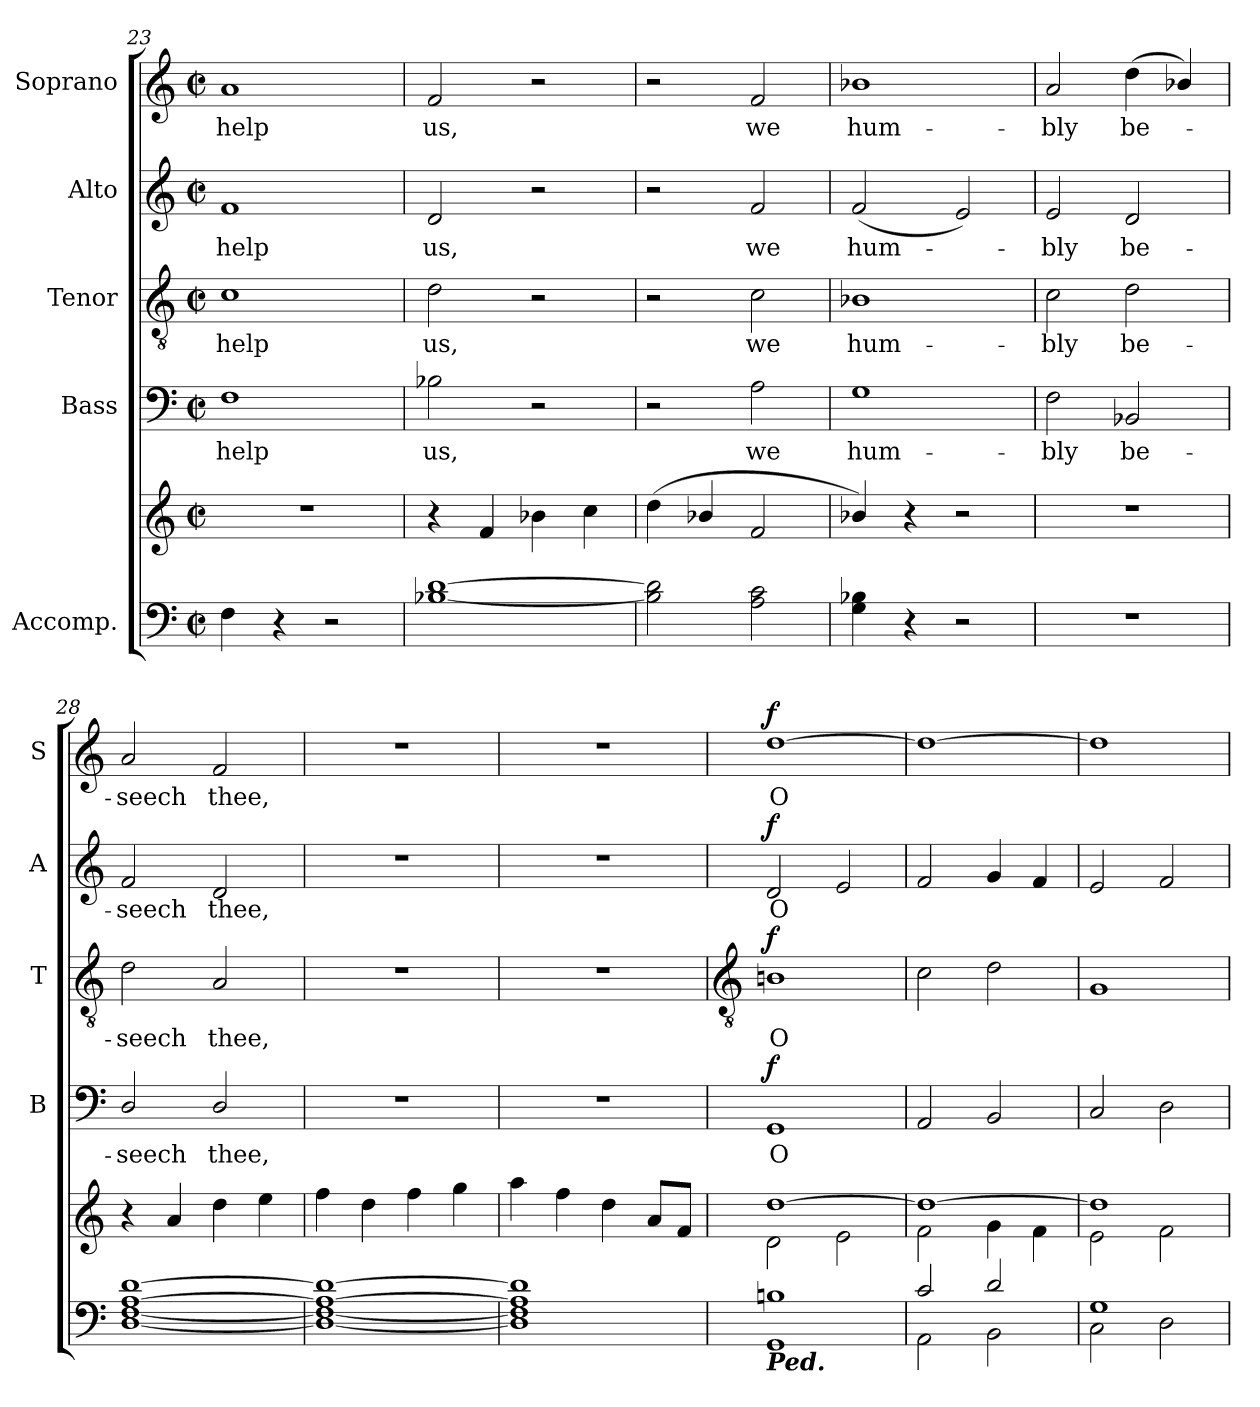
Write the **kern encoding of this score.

**kern	**kern	**dynam	**kern	**text	**dynam	**kern	**text	**dynam	**kern	**text	**dynam	**kern	**text	**dynam
*part5	*part5	*part5	*part4	*part4	*part4	*part3	*part3	*part3	*part2	*part2	*part2	*part1	*part1	*part1
*staff6	*staff5	*staff5/6	*staff4	*staff4	*staff4	*staff3	*staff3	*staff3	*staff2	*staff2	*staff2	*staff1	*staff1	*staff1
*I"Accomp.	*	*	*I"Bass	*	*	*I"Tenor	*	*	*I"Alto	*	*	*I"Soprano	*	*
*	*	*	*I'B	*	*	*I'T	*	*	*I'A	*	*	*I'S	*	*
*clefF4	*clefG2	*	*clefF4	*	*	*clefGv2	*	*	*clefG2	*	*	*clefG2	*	*
*k[]	*k[]	*	*k[]	*	*	*k[]	*	*	*k[]	*	*	*k[]	*	*
*C:	*C:	*	*C:	*	*	*C:	*	*	*C:	*	*	*C:	*	*
*M2/2	*M2/2	*	*M2/2	*	*	*M2/2	*	*	*M2/2	*	*	*M2/2	*	*
*met(c|)	*met(c|)	*	*met(c|)	*	*	*met(c|)	*	*	*met(c|)	*	*	*met(c|)	*	*
=23	=23	=23	=23	=23	=23	=23	=23	=23	=23	=23	=23	=23	=23	=23
!	!	!	!	!LO:LY:b	!	!	!LO:LY:b	!	!	!LO:LY:b	!	!	!LO:LY:b	!
4F	1r	.	1F	help	.	1c	help	.	1f	help	.	1a	help	.
4r	.	.	.	.	.	.	.	.	.	.	.	.	.	.
2r	.	.	.	.	.	.	.	.	.	.	.	.	.	.
=24	=24	=24	=24	=24	=24	=24	=24	=24	=24	=24	=24	=24	=24	=24
!	!	!	!	!LO:LY:b	!	!	!LO:LY:b	!	!	!LO:LY:b	!	!	!LO:LY:b	!
[1B-X [1d	4r	.	2B-X	us,	.	2d	us,	.	2d	us,	.	2f	us,	.
.	4f	.	.	.	.	.	.	.	.	.	.	.	.	.
.	4b-X	.	2r	.	.	2r	.	.	2r	.	.	2r	.	.
.	4cc	.	.	.	.	.	.	.	.	.	.	.	.	.
=25	=25	=25	=25	=25	=25	=25	=25	=25	=25	=25	=25	=25	=25	=25
2B-] 2d]	(<4dd	.	2r	.	.	2r	.	.	2r	.	.	2r	.	.
.	4b-X/	.	.	.	.	.	.	.	.	.	.	.	.	.
!	!	!	!	!LO:LY:b	!	!	!LO:LY:b	!	!	!LO:LY:b	!	!	!LO:LY:b	!
2A 2c	2f	.	2A	we	.	2c	we	.	2f	we	.	2f	we	.
=26	=26	=26	=26	=26	=26	=26	=26	=26	=26	=26	=26	=26	=26	=26
!	!	!	!	!LO:LY:b	!	!	!LO:LY:b	!	!	!LO:LY:b	!	!	!LO:LY:b	!
4G 4B-X	4b-X/)	.	1G	hum-	.	1B-X	hum-	.	(<2f	hum-	.	1b-X	hum-	.
4r	4r	.	.	.	.	.	.	.	.	.	.	.	.	.
2r	2r	.	.	.	.	.	.	.	2e)	.	.	.	.	.
=27	=27	=27	=27	=27	=27	=27	=27	=27	=27	=27	=27	=27	=27	=27
!	!	!	!	!LO:LY:b	!	!	!LO:LY:b	!	!	!LO:LY:b	!	!	!LO:LY:b	!
1r	1r	.	2F	-bly	.	2c	-bly	.	2e	bly	.	2a	-bly	.
!	!	!	!	!LO:LY:b	!	!	!LO:LY:b	!	!	!LO:LY:b	!	!	!LO:LY:b	!
.	.	.	2BB-X	be-	.	2d	be-	.	2d	be-	.	(<4dd	be-	.
.	.	.	.	.	.	.	.	.	.	.	.	4b-X/)	.	.
=28	=28	=28	=28	=28	=28	=28	=28	=28	=28	=28	=28	=28	=28	=28
!	!	!	!	!LO:LY:b	!	!	!LO:LY:b	!	!	!LO:LY:b	!	!	!LO:LY:b	!
[1D [1F [1A [1d	4r	.	2D/	-seech	.	2d	-seech	.	2f	-seech	.	2a	seech	.
.	4a	.	.	.	.	.	.	.	.	.	.	.	.	.
!	!	!	!	!LO:LY:b	!	!	!LO:LY:b	!	!	!LO:LY:b	!	!	!LO:LY:b	!
.	4dd	.	2D/	thee,	.	2A	thee,	.	2d	thee,	.	2f	thee,	.
.	4ee	.	.	.	.	.	.	.	.	.	.	.	.	.
=29	=29	=29	=29	=29	=29	=29	=29	=29	=29	=29	=29	=29	=29	=29
1D_ 1F_ 1A_ 1d_	4ff	.	1r	.	.	1r	.	.	1r	.	.	1r	.	.
.	4dd	.	.	.	.	.	.	.	.	.	.	.	.	.
.	4ff	.	.	.	.	.	.	.	.	.	.	.	.	.
.	4gg	.	.	.	.	.	.	.	.	.	.	.	.	.
=30	=30	=30	=30	=30	=30	=30	=30	=30	=30	=30	=30	=30	=30	=30
1D] 1F] 1A] 1d]	4aa	.	1r	.	.	1r	.	.	1r	.	.	1r	.	.
.	4ff	.	.	.	.	.	.	.	.	.	.	.	.	.
.	4dd	.	.	.	.	.	.	.	.	.	.	.	.	.
.	8aL	.	.	.	.	.	.	.	.	.	.	.	.	.
.	8fJ	.	.	.	.	.	.	.	.	.	.	.	.	.
!!LO:LB:g=z
=31	=31	=31	=31	=31	=31	=31	=31	=31	=31	=31	=31	=31	=31	=31
*	*	*	*	*	*	*clefGv2	*	*	*	*	*	*	*	*
*^	*^	*	*	*	*	*	*	*	*	*	*	*	*	*
!LO:TX:b:Bi:t=Ped.	!	!	!	!	!	!	!	!	!	!	!	!	!	!	!	!
!	!	!	!	!LO:DY:b=2	!	!LO:LY:b	!	!	!LO:LY:b	!	!	!LO:LY:b	!	!	!LO:LY:b	!
!	!	!	!	!LO:DY:n=1:b	!	!	!LO:DY:b	!	!	!LO:DY:b	!	!	!LO:DY:b	!	!	!LO:DY:b
1Bn/	1GG\	[1dd	2d\	mf mf	1GG	O	f	1Bn	O	f	2d	O	f	[1dd	O	f
.	.	.	2e\	.	.	.	.	.	.	.	2e	.	.	.	.	.
=32	=32	=32	=32	=32	=32	=32	=32	=32	=32	=32	=32	=32	=32	=32	=32	=32
2c/	2AA\	1dd_	2f\	.	2AA	.	.	2c	.	.	2f	.	.	1dd_	.	.
2d/	2BB\	.	4g\	.	2BB	.	.	2d	.	.	4g	.	.	.	.	.
.	.	.	4f\	.	.	.	.	.	.	.	4f	.	.	.	.	.
=33	=33	=33	=33	=33	=33	=33	=33	=33	=33	=33	=33	=33	=33	=33	=33	=33
1G/	2C\	1dd]	2e\	.	2C	.	.	1G	.	.	2e	.	.	1dd]	.	.
.	2D\	.	2f\	.	2D	.	.	.	.	.	2f	.	.	.	.	.
*v	*v	*	*	*	*	*	*	*	*	*	*	*	*	*	*	*
*	*v	*v	*	*	*	*	*	*	*	*	*	*	*	*	*
=	=	=	=	=	=	=	=	=	=	=	=	=	=	=
*-	*-	*-	*-	*-	*-	*-	*-	*-	*-	*-	*-	*-	*-	*-
